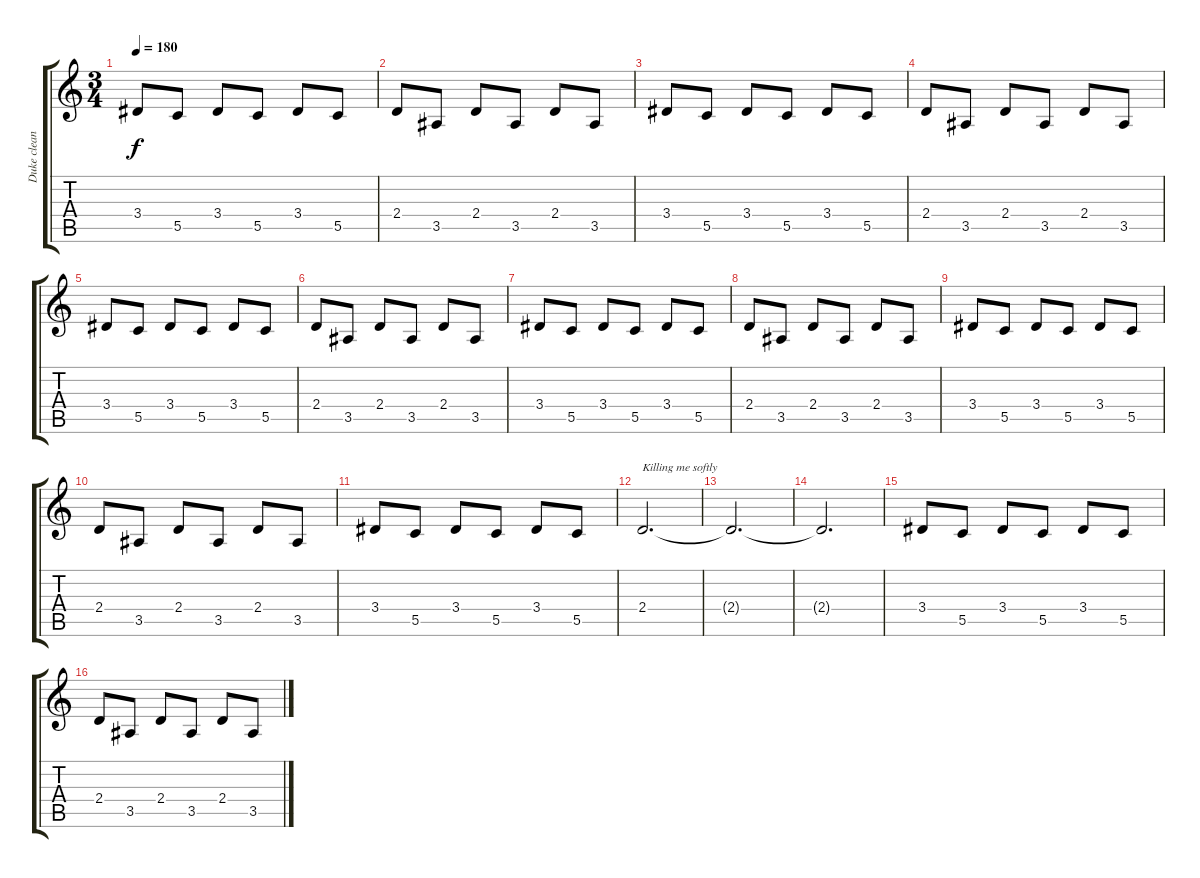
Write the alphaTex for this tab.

\track ("Duke clean" "Duke clean") {instrument electricguitarclean}
\staff {score tabs}
\tuning (D4 A3 F3 C3 G2 C2) {hide}
\ts (3 4)
\tempo 180
\clef g2
\ks c
3.4.8{dy f} 5.5.8 3.4.8 5.5.8 3.4.8 5.5.8 |
2.4.8 3.5.8 2.4.8 3.5.8 2.4.8 3.5.8 |
3.4.8 5.5.8 3.4.8 5.5.8 3.4.8 5.5.8 |
2.4.8 3.5.8 2.4.8 3.5.8 2.4.8 3.5.8 |
3.4.8 5.5.8 3.4.8 5.5.8 3.4.8 5.5.8 |
2.4.8 3.5.8 2.4.8 3.5.8 2.4.8 3.5.8 |
3.4.8 5.5.8 3.4.8 5.5.8 3.4.8 5.5.8 |
2.4.8 3.5.8 2.4.8 3.5.8 2.4.8 3.5.8 |
3.4.8 5.5.8 3.4.8 5.5.8 3.4.8 5.5.8 |
2.4.8 3.5.8 2.4.8 3.5.8 2.4.8 3.5.8 |
3.4.8 5.5.8 3.4.8 5.5.8 3.4.8 5.5.8 |
2.4.2{d txt "Killing me softly"} |
2.4{t}.2{d} |
2.4{t}.2{d} |
3.4.8 5.5.8 3.4.8 5.5.8 3.4.8 5.5.8 |
2.4.8 3.5.8 2.4.8 3.5.8 2.4.8 3.5.8
